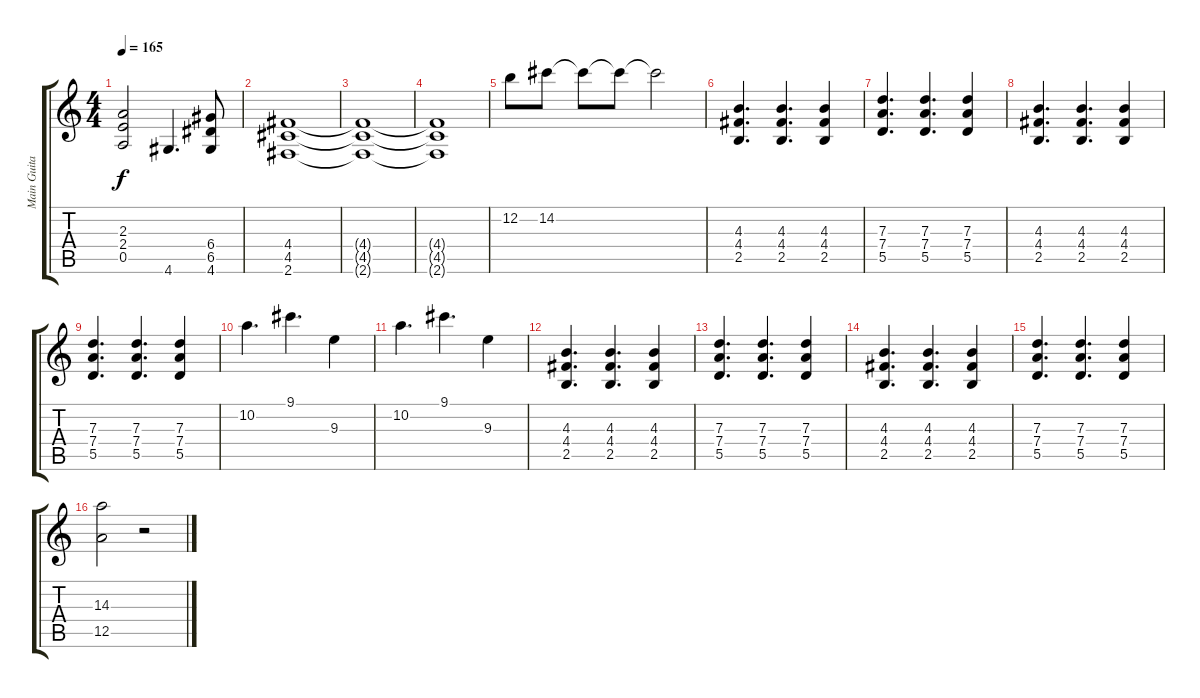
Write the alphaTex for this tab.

\track ("Main Guitar" "Main Guita") {mute instrument overdrivenguitar}
\staff {score tabs}
\tuning (E4 B3 G3 D3 A2 E2) {hide}
\ts (4 4)
\tempo 165
\clef g2
\ks c
(2.3 2.4 0.5).2{dy f} 4.6.4{d} (6.4 6.5 4.6).8 |
(4.4 4.5 2.6).1 |
(4.4{t} 4.5{t} 2.6{t}).1 |
(4.4{t} 4.5{t} 2.6{t}).1 |
12.2.8 14.2.8 14.2{t}.8 14.2{t}.8 14.2{t}.2 |
(4.3 4.4 2.5).4{d} (4.3 4.4 2.5).4{d} (4.3 4.4 2.5).4 |
(7.3 7.4 5.5).4{d} (7.3 7.4 5.5).4{d} (7.3 7.4 5.5).4 |
(4.3 4.4 2.5).4{d} (4.3 4.4 2.5).4{d} (4.3 4.4 2.5).4 |
(7.3 7.4 5.5).4{d} (7.3 7.4 5.5).4{d} (7.3 7.4 5.5).4 |
10.2.4{d} 9.1.4{d} 9.3.4 |
10.2.4{d} 9.1.4{d} 9.3.4 |
(4.3 4.4 2.5).4{d} (4.3 4.4 2.5).4{d} (4.3 4.4 2.5).4 |
(7.3 7.4 5.5).4{d} (7.3 7.4 5.5).4{d} (7.3 7.4 5.5).4 |
(4.3 4.4 2.5).4{d} (4.3 4.4 2.5).4{d} (4.3 4.4 2.5).4 |
(7.3 7.4 5.5).4{d} (7.3 7.4 5.5).4{d} (7.3 7.4 5.5).4 |
(14.3 12.5).2 r.2
